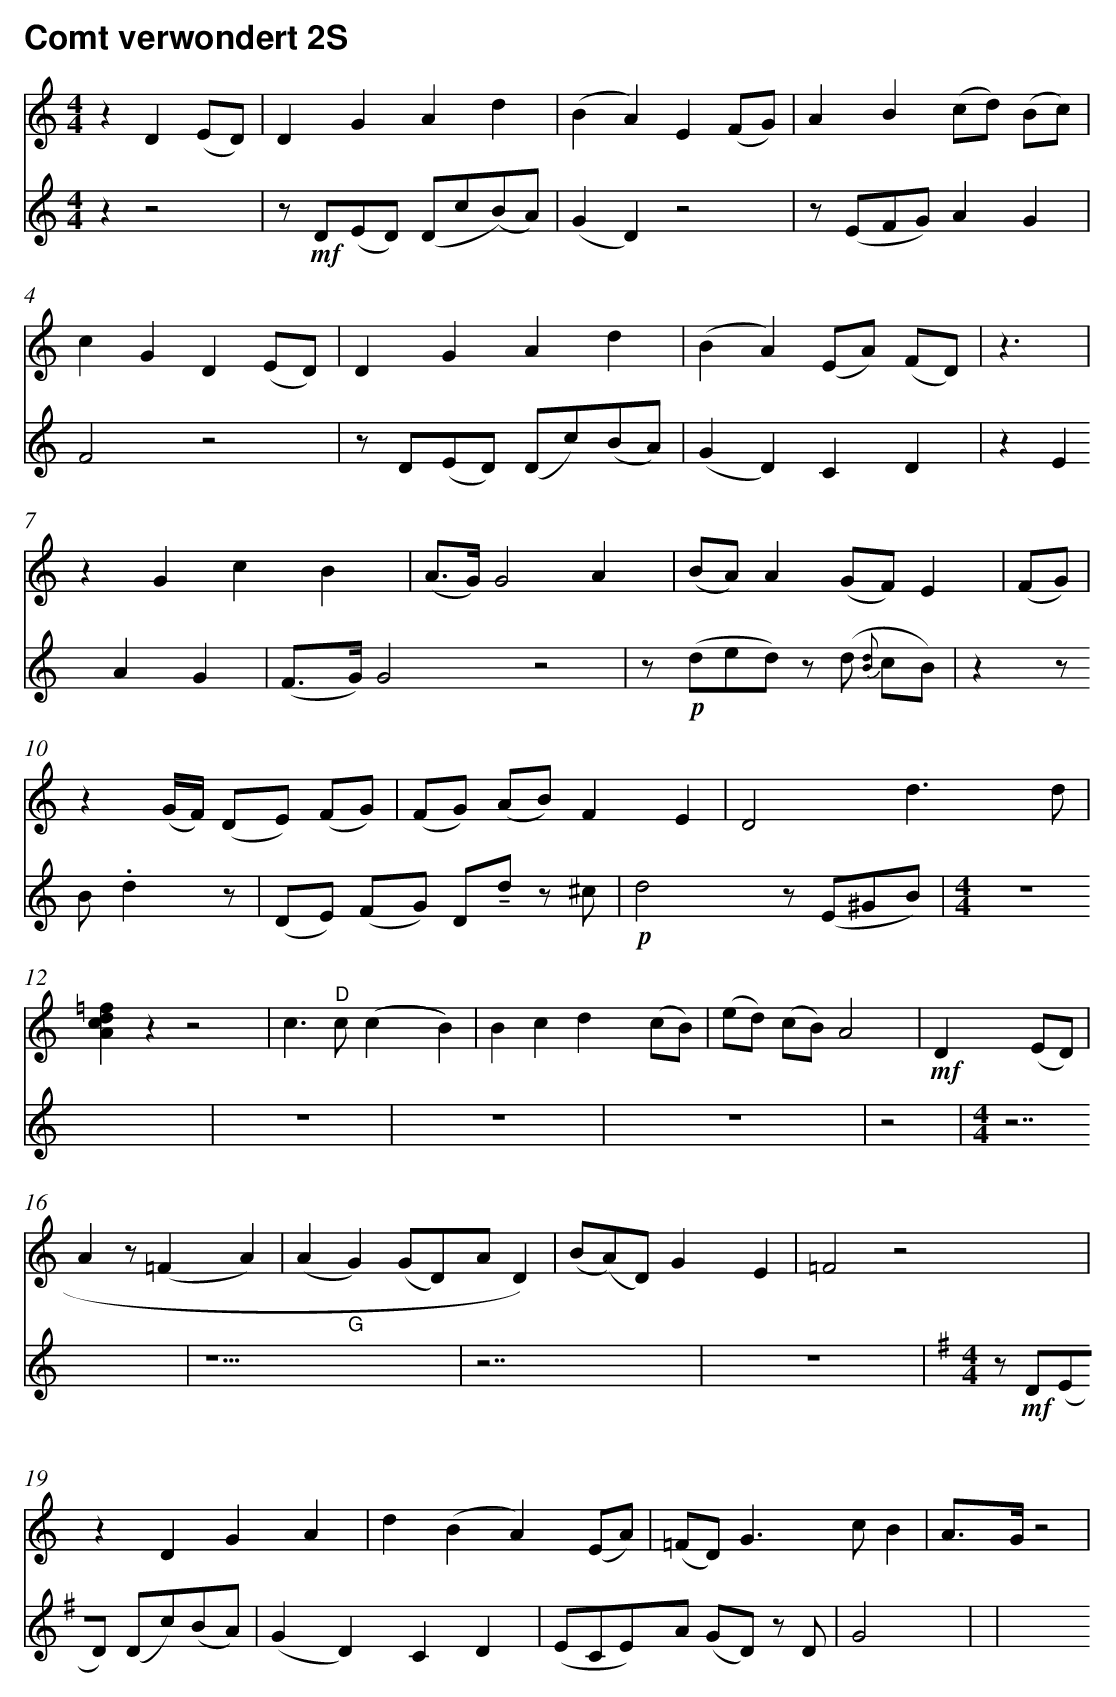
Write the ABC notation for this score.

X:1
T:Comt verwondert 2S
%%score 1 2
L:1/8
Q:1/4=110
M:4/4
U:t=tenuto
K:C
V:1 treble
V:2 treble
V:1
z2  D2 (ED) | D2 G2 A2 d2 | (B2 A2) E2 (FG) |
A2 B2 (cd) (Bc) |$ c2 G2 D2 (ED) | D2 G2 A2 d2 | (B2 A2) (EA) (FD) | z3 |$ z2 G2 c2 B2 |
(A>G) G4 A2 | (BA) A2 (GF) E2 | (FG) |$ z2 (G/F/) (DE) (FG) | (FG) (AB) F2 E2 |
D4 d3 d |$ [Acd=f]2 z2 z4 | c3"^D" c ((c2 B2)) | B2 c2 d2 (cB) | (ed) (cB) A4 |!mf! D2 (ED) |$
A2 z (=F2 A2) | (A2"_G" G2) (GD)A D2) | (B(A)D) G2 E2 | =F4 z4 |$
z2 D2 G2 A2 | d2 (B2 A2) (EA) | (=FD) G3 c B2 | A>G z4 |
V:2
z2 z4 | z!mf! D(ED) (Dc(B)A) | (G2 D2) z4 | z (EFG) A2 G2 |$ F4 z4 |
z D(ED) (Dc)(BA) | (G2 D2) C2 D2 |$ z2 E2 A2 G2 | (F>G)G4 z4 |
z!p! (ded) z (d{[Bd]} cB) |$ z2 z B .d2 z |(DE) (FG) Dtd z ^c |!p! d4 z (E^GB) |$
[M:4/4] z8 | z8 | z8 | z8 | z4 |$[M:4/4] z7 | z9 | z7 | z8 |$[K:G][M:4/4] z!mf! D(ED) (Dc)(BA) |
(G2 D2) C2 D2 | (ECE)A (GD) z D | G4 | |
